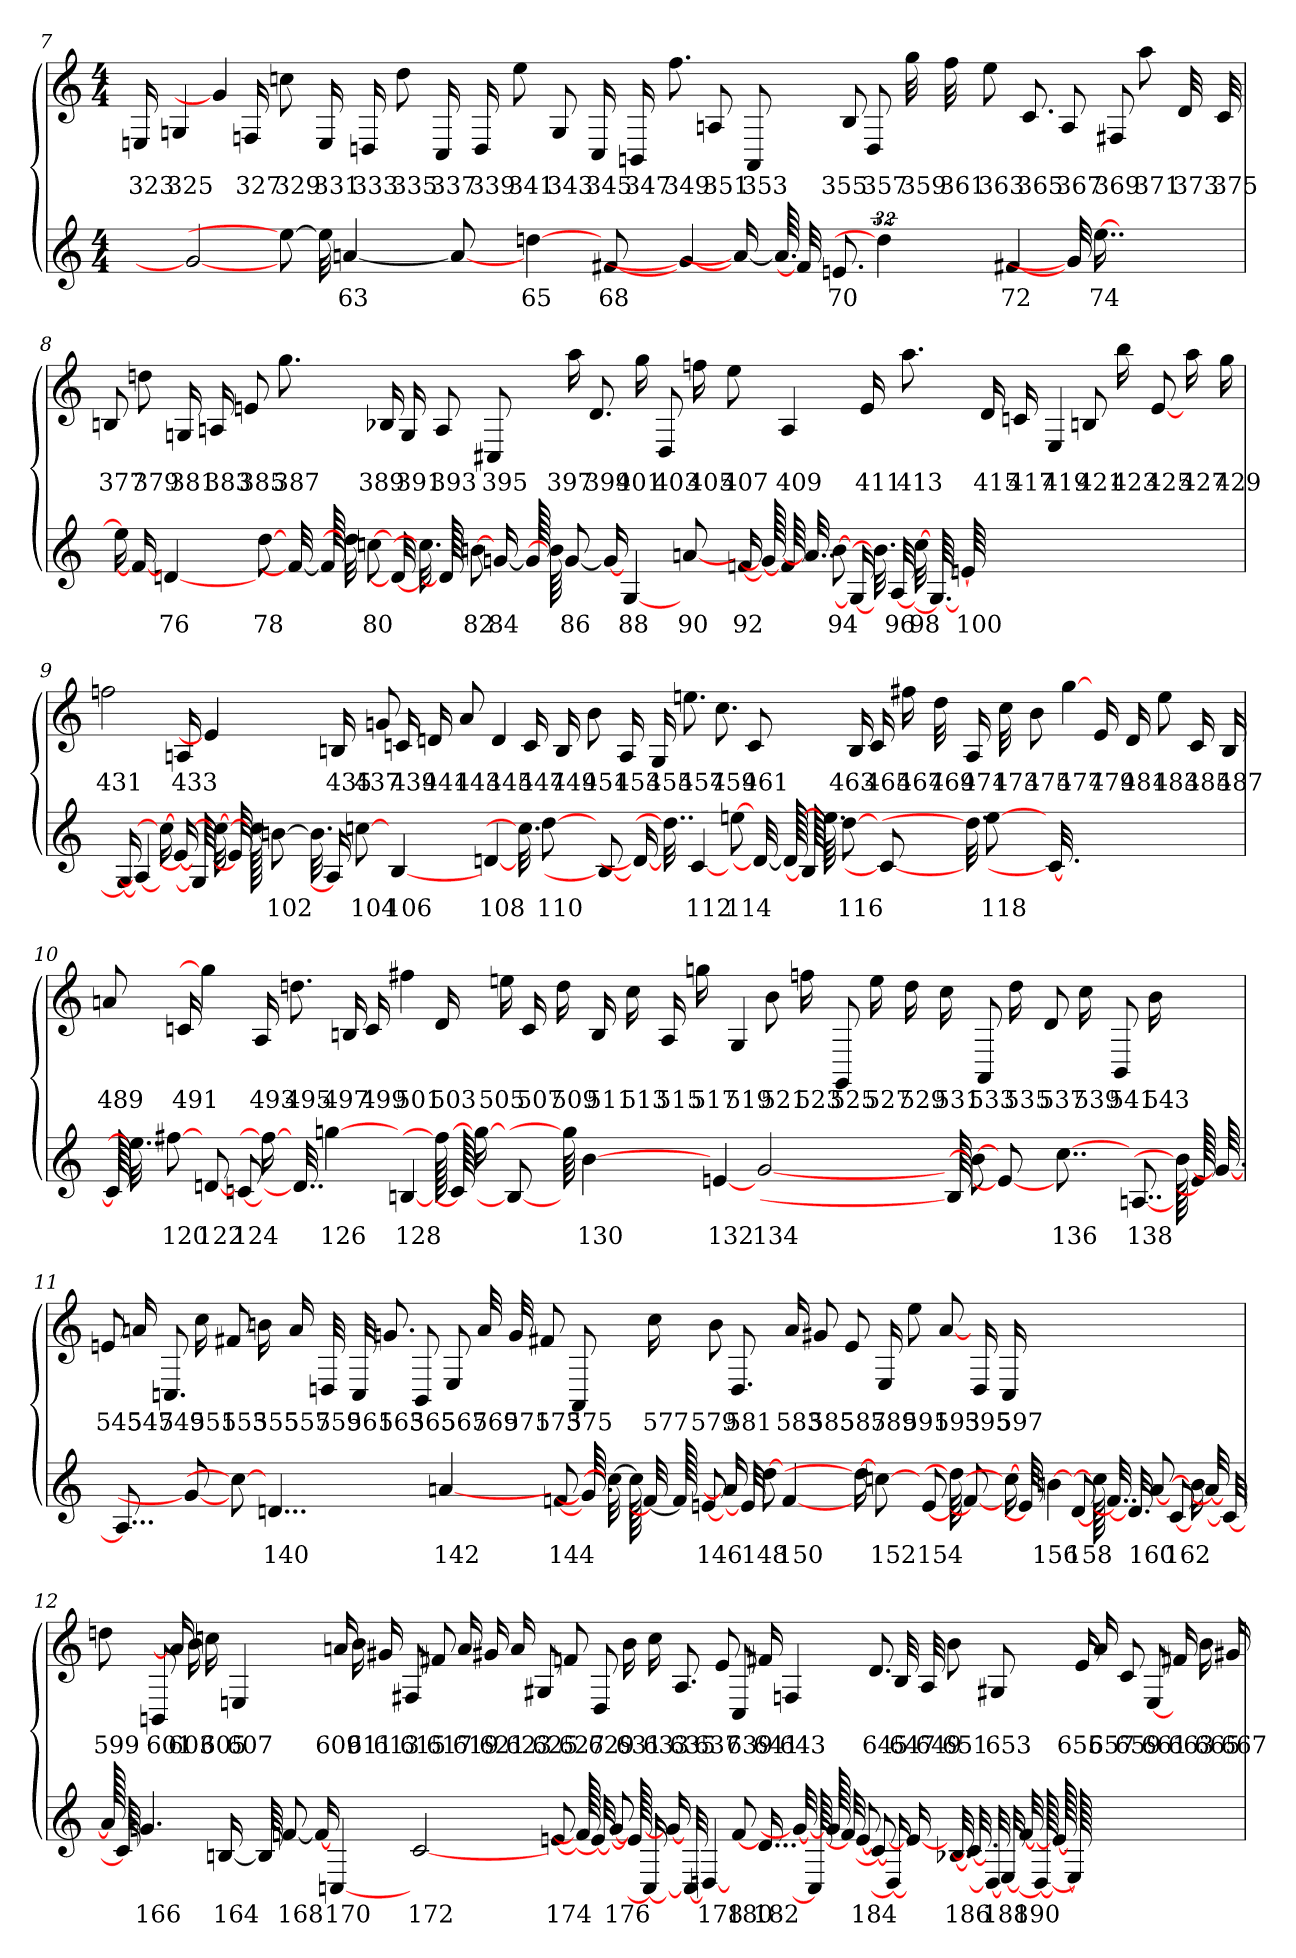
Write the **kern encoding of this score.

**kern	**text	**kern	**text
*part2	*part2	*part1	*part1
*staff2	*staff2	*staff1	*staff1
*clefG2	*	*clefG2	*
*M4/4	*	*M4/4	*
=7	=7	=7	=7
8ryy	.	16En	323
.	.	4Gn	325
2g_	.	.	.
.	.	4g]	.
.	.	16Fn	327
8ee_	.	8ccn	329
32ee]	.	16E	331
[4an	63	.	.
.	.	16Dn	333
.	.	8dd	335
.	.	16C	337
8a_	.	.	.
.	.	16D	339
.	.	8ee	341
[4ddn	65	.	.
.	.	8G	343
.	.	16C	345
[8f#X	68	.	.
.	.	16BBn	347
.	.	8.ff	349
4g_	.	.	.
.	.	8An	351
16a_	.	.	.
.	.	8AA	353
64.a]	.	.	.
32f#]	.	.	.
8.en	70	.	.
.	.	8B	355
.	.	8D	357
128%31dd]	.	.	.
.	.	32gg	359
.	.	32ff	361
.	.	8ee	363
[4f#X	72	.	.
.	.	8.c	365
.	.	8A	367
32g]	.	.	.
[16..ee	74	.	.
.	.	8F#X	369
4ryy	.	.	.
.	.	8aa	371
.	.	32d	373
32ryy	.	32c	375
=8	=8	=8	=8
32.ryy	.	8Bn	377
16ee]	.	.	.
16f#_	.	.	.
.	.	8ddn	379
[4dn	76	.	.
.	.	16Gn	381
.	.	16An	383
.	.	8en	385
[8dd	78	.	.
.	.	8.gg	387
32f#_	.	.	.
128f#]	.	.	.
32dd]	.	.	.
[8ccn	80	.	.
.	.	16B-X	389
32d_	.	.	.
.	.	16G	391
32.cc]	.	.	.
.	.	8A	393
128d]	.	.	.
[8bn	82	.	.
.	.	8C#X	395
[16gn	84	.	.
128g]	.	.	.
64b]	.	.	.
64ryy	.	.	.
[8g	86	.	.
.	.	16aa	397
.	.	8.d	399
16g_	.	.	.
[4G	88	.	.
.	.	16gg	401
.	.	8D	403
[8an	90	.	.
.	.	16ffn	405
.	.	8ee	407
[16fn	92	.	.
128g]	.	.	.
64f]	.	4A	409
32..a]	.	.	.
[8b	94	.	.
16G_	.	.	.
.	.	16e	411
32.b]	.	.	.
[32A	96	.	.
.	.	8.aa	413
[32cc	98	.	.
64.G_	.	.	.
[64en	100	.	.
2ryy	.	.	.
.	.	16d	415
.	.	16cn	417
.	.	4E	419
.	.	8Bn	421
4ryy	.	.	.
.	.	16bb	423
.	.	[8e	425
8ryy	.	.	.
.	.	16aa	427
.	.	16gg	429
32ryy	.	.	.
=9	=9	=9	=9
16...ryy	.	2ffn	431
16G_	.	.	.
4A_	.	.	.
16cc_	.	.	.
16e_	.	.	.
.	.	16An	433
64G]	.	.	.
.	.	4e]	.
32cc_	.	.	.
64e]	.	.	.
128cc]	.	.	.
[8bn	102	.	.
32.b]	.	.	.
16A]	.	.	.
.	.	16Bn	435
[8ccn	104	.	.
.	.	8gn	437
[4B	106	.	.
.	.	16cn	439
.	.	16dn	441
.	.	8a	443
[4dn	108	.	.
.	.	4d	445
32.cc]	.	.	.
.	.	16c	447
[8dd	110	.	.
.	.	16B	449
.	.	8b	451
8B_	.	.	.
.	.	16A	453
16d_	.	.	.
.	.	16G	455
32..dd]	.	.	.
.	.	8.een	457
[4c	112	.	.
.	.	8.cc	459
[8een	114	.	.
.	.	8c	461
32d_	.	.	.
128d]	.	.	.
128B]	.	.	.
64.ee]	.	.	.
[8dd	116	.	.
.	.	16B	463
.	.	16c	465
8c_	.	.	.
.	.	16ff#X	467
.	.	32dd	469
32.dd]	.	16A	471
[8ee	118	.	.
.	.	32cc	473
.	.	8b	475
32.c_	.	.	.
2ryy	.	[4gg	477
.	.	16e	479
.	.	16d	481
.	.	8ee	483
8ryy	.	16c	485
.	.	16B	487
=10	=10	=10	=10
128ryy	.	8an	489
128c]	.	.	.
32..ee]	.	.	.
[8ff#X	120	.	.
.	.	16cn	491
.	.	4gg]	.
[8dn	122	.	.
[8cn	124	.	.
.	.	16A	493
16ff#_	.	.	.
.	.	8.ddn	495
32..d]	.	.	.
[4ggn	126	.	.
.	.	16Bn	497
.	.	16c	499
[4Bn	128	4ff#X	501
128ff#]	.	16d	503
128c]	.	.	.
16gg_	.	.	.
.	.	16een	505
8B_	.	.	.
.	.	16c	507
.	.	16dd	509
64gg]	.	.	.
[4b	130	.	.
.	.	16B	511
.	.	16cc	513
.	.	16A	515
.	.	16ggn	517
[4en	132	.	.
.	.	4G	519
[2g	134	.	.
.	.	8b	521
.	.	16ffn	523
.	.	8GG	525
.	.	16ee	527
.	.	16dd	529
.	.	16cc	531
128B]	.	.	.
8b_	.	.	.
.	.	8AA	533
8e_	.	.	.
.	.	16dd	535
.	.	8d	537
[8..cc	136	.	.
.	.	16cc	539
.	.	8BB	541
[8..An	138	.	.
.	.	16b	543
.	.	8ryy	.
128b]	.	.	.
128e]	.	.	.
64.g_	.	.	.
.	.	64ryy	.
=11	=11	=11	=11
16.ryy	.	8en	545
8...A]	.	.	.
.	.	16an	547
.	.	8.Cn	549
8g_	.	.	.
.	.	16cc	551
.	.	8f#X	553
8cc_	.	.	.
.	.	16bn	555
4...dn	140	.	.
.	.	16a	557
.	.	32Dn	559
.	.	32C	561
.	.	8.gn	563
.	.	8BB	565
[4an	142	.	.
.	.	8E	567
.	.	32a	569
.	.	32g	571
.	.	8f#X	573
[8fn	144	.	.
.	.	8AA	575
64.g]	.	.	.
32cc_	.	.	.
128cc]	.	.	.
32f_	.	.	.
.	.	16cc	577
128f]	.	.	.
[8en	146	.	.
.	.	8b	579
16a]	.	.	.
.	.	8.D	581
32e]	.	.	.
[8dd	148	.	.
[4f	150	.	.
.	.	16a	583
.	.	8g#X	585
.	.	8e	587
16dd_	.	.	.
[8ccn	152	.	.
.	.	16E	589
.	.	8ee	591
[8e	154	.	.
.	.	[8a	593
64dd]	.	.	.
8f_	.	.	.
.	.	16D	595
.	.	16C	597
16cc_	.	.	.
.	.	2ryy	.
64e]	.	.	.
[4bn	156	.	.
[8d	158	.	.
128cc]	.	.	.
32..f]	.	.	.
32.d]	.	.	.
.	.	4ryy	.
[8a	160	.	.
[8c	162	.	.
.	.	8ryy	.
16b]	.	.	.
32a_	.	.	.
32c_	.	.	.
.	.	128ryy	.
=12	=12	=12	=12
128ryy	.	8ddn	599
128a]	.	.	.
64c]	.	.	.
4.gn	166	.	.
.	.	8BBn	601
.	.	16a]	.
.	.	16b	603
.	.	16ccn	605
[16Bn	164	.	.
.	.	4En	607
64B]	.	.	.
[8fn	168	.	.
16f_	.	.	.
[4Cn	170	.	.
.	.	16an	609
.	.	16b	611
.	.	16g#X	613
.	.	8F#X	615
[2c	172	.	.
.	.	8f#X	617
.	.	16a	619
.	.	16g#X	621
.	.	16a	623
.	.	8G#X	625
[8en	174	.	.
.	.	8fn	627
128f]	.	.	.
32e_	.	.	.
.	.	8D	629
[8g	176	.	.
.	.	16b	631
128e]	.	.	.
16C_	.	.	.
.	.	16cc	633
16g_	.	.	.
.	.	8.A	635
32C_	.	.	.
[4Dn	178	.	.
.	.	8e	637
[8f	180	8C	639
16...d	182	16f#X	641
.	.	4Fn	643
32g_	.	.	.
128C]	.	.	.
128g]	.	.	.
32f]	.	.	.
[8e	184	.	.
.	.	8.d	645
8c_	.	.	.
16D_	.	.	.
.	.	32B	647
16e_	.	.	.
.	.	32A	649
.	.	8b	651
[32.B-X	186	.	.
32.c_	.	.	.
32D_	.	.	.
.	.	8G#X	653
[32E	188	.	.
[32f	190	.	.
128D_	.	.	.
128e_	.	.	.
128E_	.	.	.
2ryy	.	.	.
.	.	16e	655
.	.	16a	657
.	.	8c	659
.	.	[8E	661
.	.	16f#X	663
.	.	16b	665
16.ryy	.	.	.
.	.	16g#X	667
=	=	=	=
*-	*-	*-	*-
